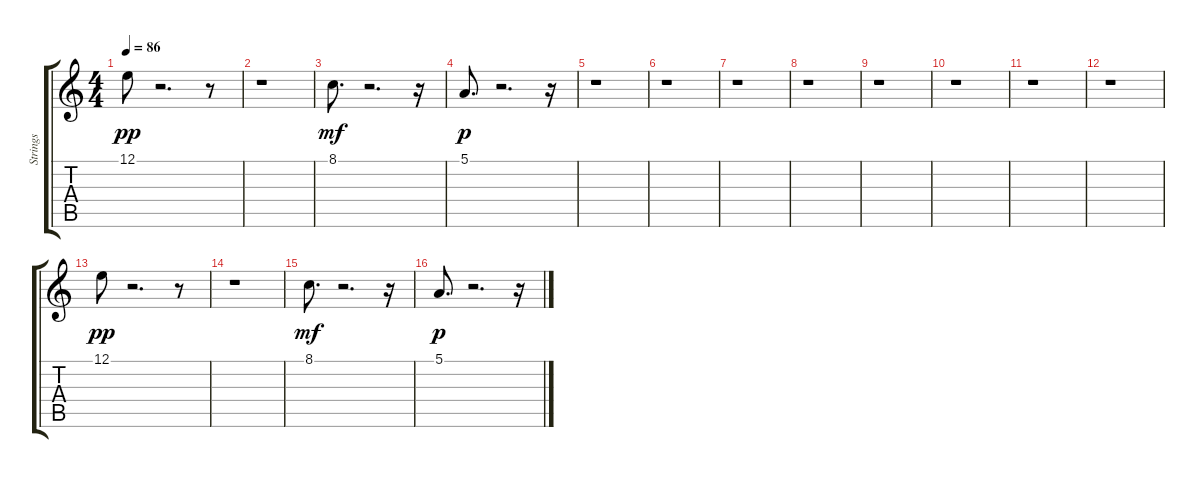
\track ("Strings" "Strings") {instrument stringensemble1}
\staff {score tabs}
\tuning (E4 B3 G3 D3 A2 E2) {hide}
\ts (4 4)
\tempo 86
\clef g2
\ks c
12.1.8{dy pp} r.2{d} r.8 |
r.1 |
8.1.8{d dy mf} r.2{d} r.16 |
5.1.8{d dy p} r.2{d} r.16 |
r.1 |
r.1 |
r.1 |
r.1 |
r.1 |
r.1 |
r.1 |
r.1 |
12.1.8{dy pp} r.2{d} r.8 |
r.1 |
8.1.8{d dy mf} r.2{d} r.16 |
5.1.8{d dy p} r.2{d} r.16
